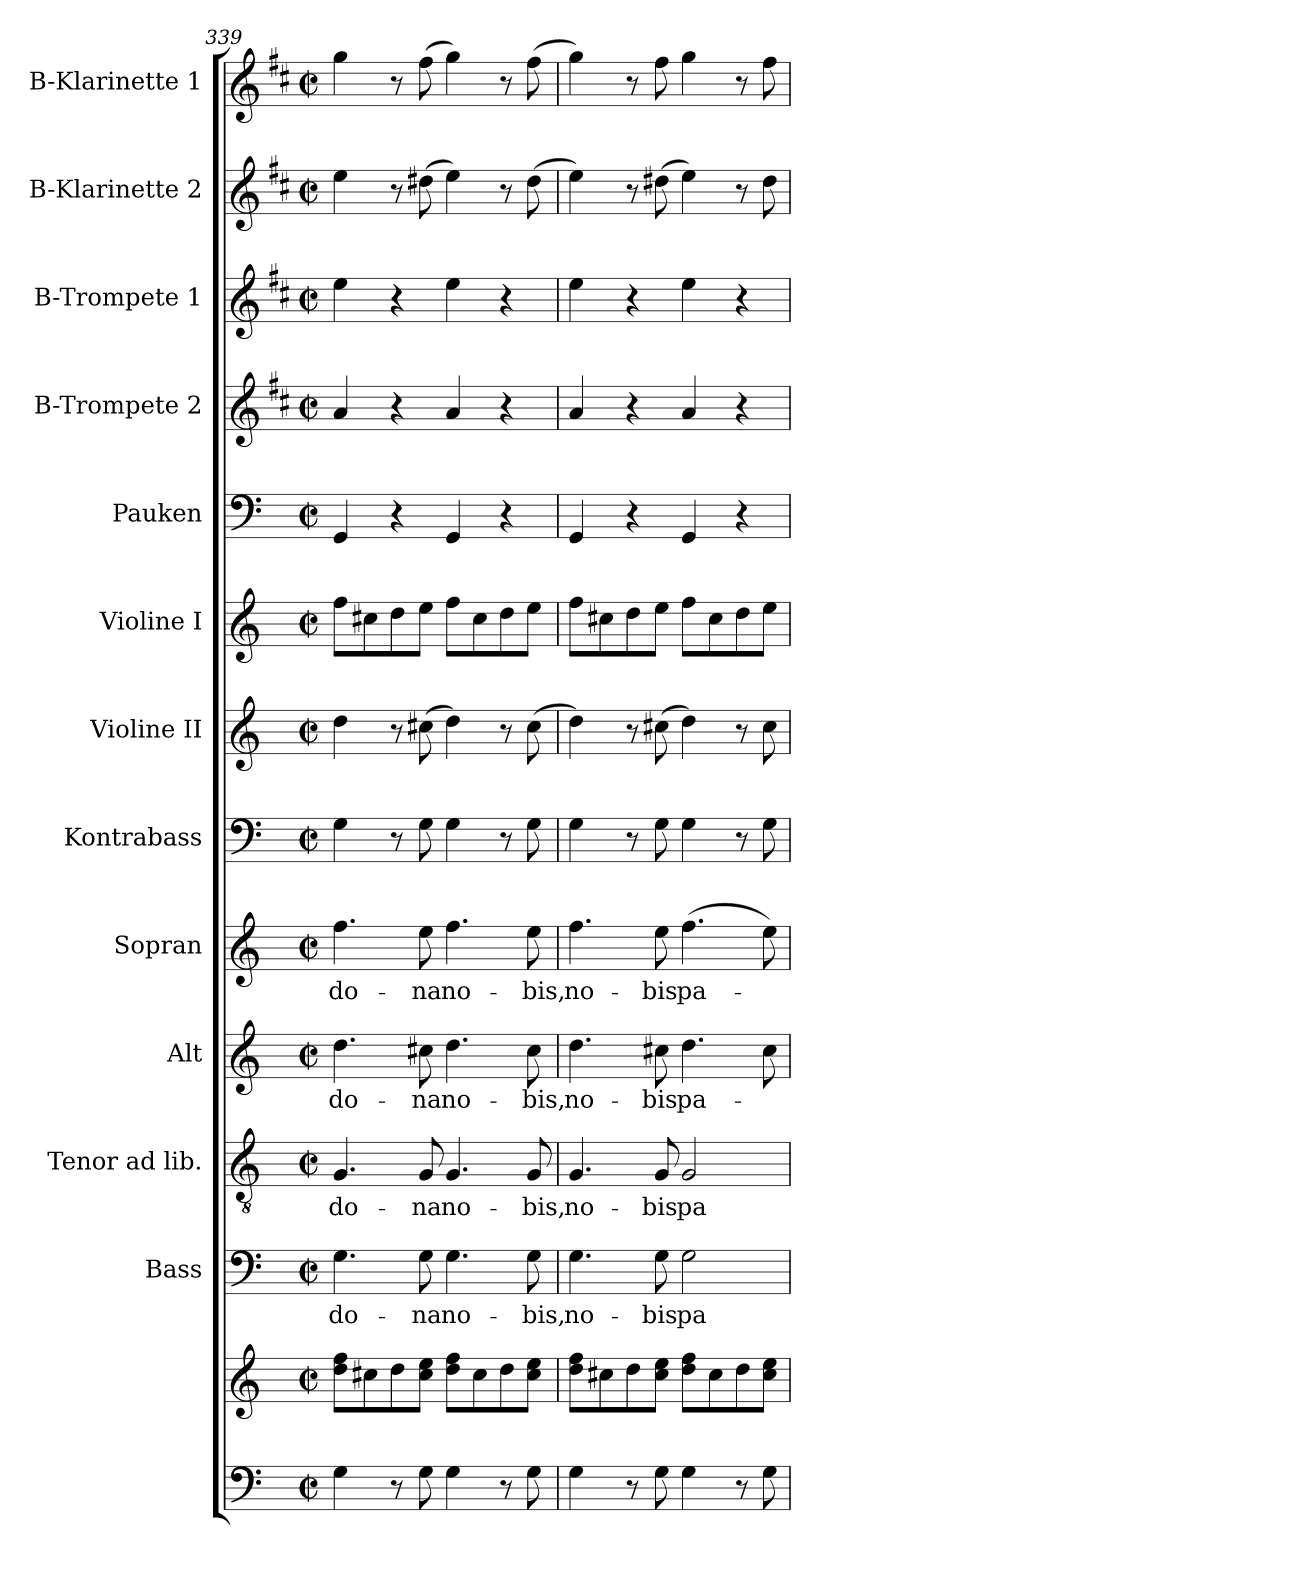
**kern	**kern	**kern	**text	**kern	**text	**kern	**text	**kern	**text	**kern	**kern	**kern	**kern	**kern	**kern	**kern	**kern
*part13	*part13	*part12	*part12	*part11	*part11	*part10	*part10	*part9	*part9	*part8	*part7	*part6	*part5	*part4	*part3	*part2	*part1
*staff14	*staff13	*staff12	*staff12	*staff11	*staff11	*staff10	*staff10	*staff9	*staff9	*staff8	*staff7	*staff6	*staff5	*staff4	*staff3	*staff2	*staff1
*	*	*I"Bass	*	*I"Tenor ad lib.	*	*I"Alt	*	*I"Sopran	*	*I"Kontrabass	*I"Violine II	*I"Violine I	*I"Pauken	*I"B-Trompete 2	*I"B-Trompete 1	*I"B-Klarinette 2	*I"B-Klarinette 1
*	*	*I'B.	*	*I'T.	*	*I'A.	*	*I'S.	*	*I'Kb.	*I'Vl. II	*I'Vl. I	*I'Pk.	*I'Trp. 2	*I'Trp. 1	*I'B Kl. 2	*I'B Kl. 1
!!LO:PB:g=z
*clefF4	*clefG2	*clefF4	*	*clefGv2	*	*clefG2	*	*clefG2	*	*clefF4	*clefG2	*clefG2	*clefF4	*clefG2	*clefG2	*clefG2	*clefG2
*	*	*	*	*	*	*	*	*	*	*ITrd7c12	*	*	*	*ITrd1c2	*ITrd1c2	*ITrd1c2	*ITrd1c2
*k[]	*k[]	*k[]	*	*k[]	*	*k[]	*	*k[]	*	*k[]	*k[]	*k[]	*k[]	*k[]	*k[]	*k[]	*k[]
*C:	*C:	*C:	*	*C:	*	*C:	*	*C:	*	*C:	*C:	*C:	*C:	*C:	*C:	*C:	*C:
*M2/2	*M2/2	*M2/2	*	*M2/2	*	*M2/2	*	*M2/2	*	*M2/2	*M2/2	*M2/2	*M2/2	*M2/2	*M2/2	*M2/2	*M2/2
*met(c|)	*met(c|)	*met(c|)	*	*met(c|)	*	*met(c|)	*	*met(c|)	*	*met(c|)	*met(c|)	*met(c|)	*met(c|)	*met(c|)	*met(c|)	*met(c|)	*met(c|)
=339	=339	=339	=339	=339	=339	=339	=339	=339	=339	=339	=339	=339	=339	=339	=339	=339	=339
!	!	!	!LO:LY:b	!	!LO:LY:b	!	!LO:LY:b	!	!LO:LY:b	!	!	!	!	!	!	!	!
4G\	8dd\ 8ff\L	4.G\	do-	4.G/	do-	4.dd\	do-	4.ff\	do-	4GG\	4dd\	8ff\L	4GG/	4g/	4dd\	4dd\	4ff\
.	8cc#X\	.	.	.	.	.	.	.	.	.	.	8cc#X\	.	.	.	.	.
8r	8dd\	.	.	.	.	.	.	.	.	8r	8r	8dd\	4r	4r	4r	8r	8r
!	!	!	!LO:LY:b	!	!LO:LY:b	!	!LO:LY:b	!	!LO:LY:b	!	!	!	!	!	!	!	!
8G\	8cc#\ 8ee\J	8G\	-na	8G/	-na	8cc#X\	-na	8ee\	-na	8GG\	(>8cc#X\	8ee\J	.	.	.	(>8cc#X\	(>8ee\
!	!	!	!LO:LY:b	!	!LO:LY:b	!	!LO:LY:b	!	!LO:LY:b	!	!	!	!	!	!	!	!
4G\	8dd\ 8ff\L	4.G\	no-	4.G/	no-	4.dd\	no-	4.ff\	no-	4GG\	4dd\)	8ff\L	4GG/	4g/	4dd\	4dd\)	4ff\)
.	8cc#\	.	.	.	.	.	.	.	.	.	.	8cc#\	.	.	.	.	.
8r	8dd\	.	.	.	.	.	.	.	.	8r	8r	8dd\	4r	4r	4r	8r	8r
!	!	!	!LO:LY:b	!	!LO:LY:b	!	!LO:LY:b	!	!LO:LY:b	!	!	!	!	!	!	!	!
8G\	8cc#\ 8ee\J	8G\	-bis,	8G/	-bis,	8cc#\	-bis,	8ee\	-bis,	8GG\	(>8cc#\	8ee\J	.	.	.	(>8cc#\	(>8ee\
=340	=340	=340	=340	=340	=340	=340	=340	=340	=340	=340	=340	=340	=340	=340	=340	=340	=340
!	!	!	!LO:LY:b	!	!LO:LY:b	!	!LO:LY:b	!	!LO:LY:b	!	!	!	!	!	!	!	!
4G\	8dd\ 8ff\L	4.G\	no-	4.G/	no-	4.dd\	no-	4.ff\	no-	4GG\	4dd\)	8ff\L	4GG/	4g/	4dd\	4dd\)	4ff\)
.	8cc#X\	.	.	.	.	.	.	.	.	.	.	8cc#X\	.	.	.	.	.
8r	8dd\	.	.	.	.	.	.	.	.	8r	8r	8dd\	4r	4r	4r	8r	8r
!	!	!	!LO:LY:b	!	!LO:LY:b	!	!LO:LY:b	!	!LO:LY:b	!	!	!	!	!	!	!	!
8G\	8cc#\ 8ee\J	8G\	-bis	8G/	-bis	8cc#X\	-bis	8ee\	-bis	8GG\	(>8cc#X\	8ee\J	.	.	.	(>8cc#X\	8ee\
!	!	!	!LO:LY:b	!	!LO:LY:b	!	!LO:LY:b	!	!LO:LY:b	!	!	!	!	!	!	!	!
4G\	8dd\ 8ff\L	2G\	pa-	2G/	pa-	4.dd\	pa-	(>4.ff\	pa-	4GG\	4dd\)	8ff\L	4GG/	4g/	4dd\	4dd\)	4ff\
.	8cc#\	.	.	.	.	.	.	.	.	.	.	8cc#\	.	.	.	.	.
8r	8dd\	.	.	.	.	.	.	.	.	8r	8r	8dd\	4r	4r	4r	8r	8r
8G\	8cc#\ 8ee\J	.	.	.	.	8cc#\	.	8ee\)	.	8GG\	8cc#\	8ee\J	.	.	.	8cc#\	8ee\
=	=	=	=	=	=	=	=	=	=	=	=	=	=	=	=	=	=
*-	*-	*-	*-	*-	*-	*-	*-	*-	*-	*-	*-	*-	*-	*-	*-	*-	*-
